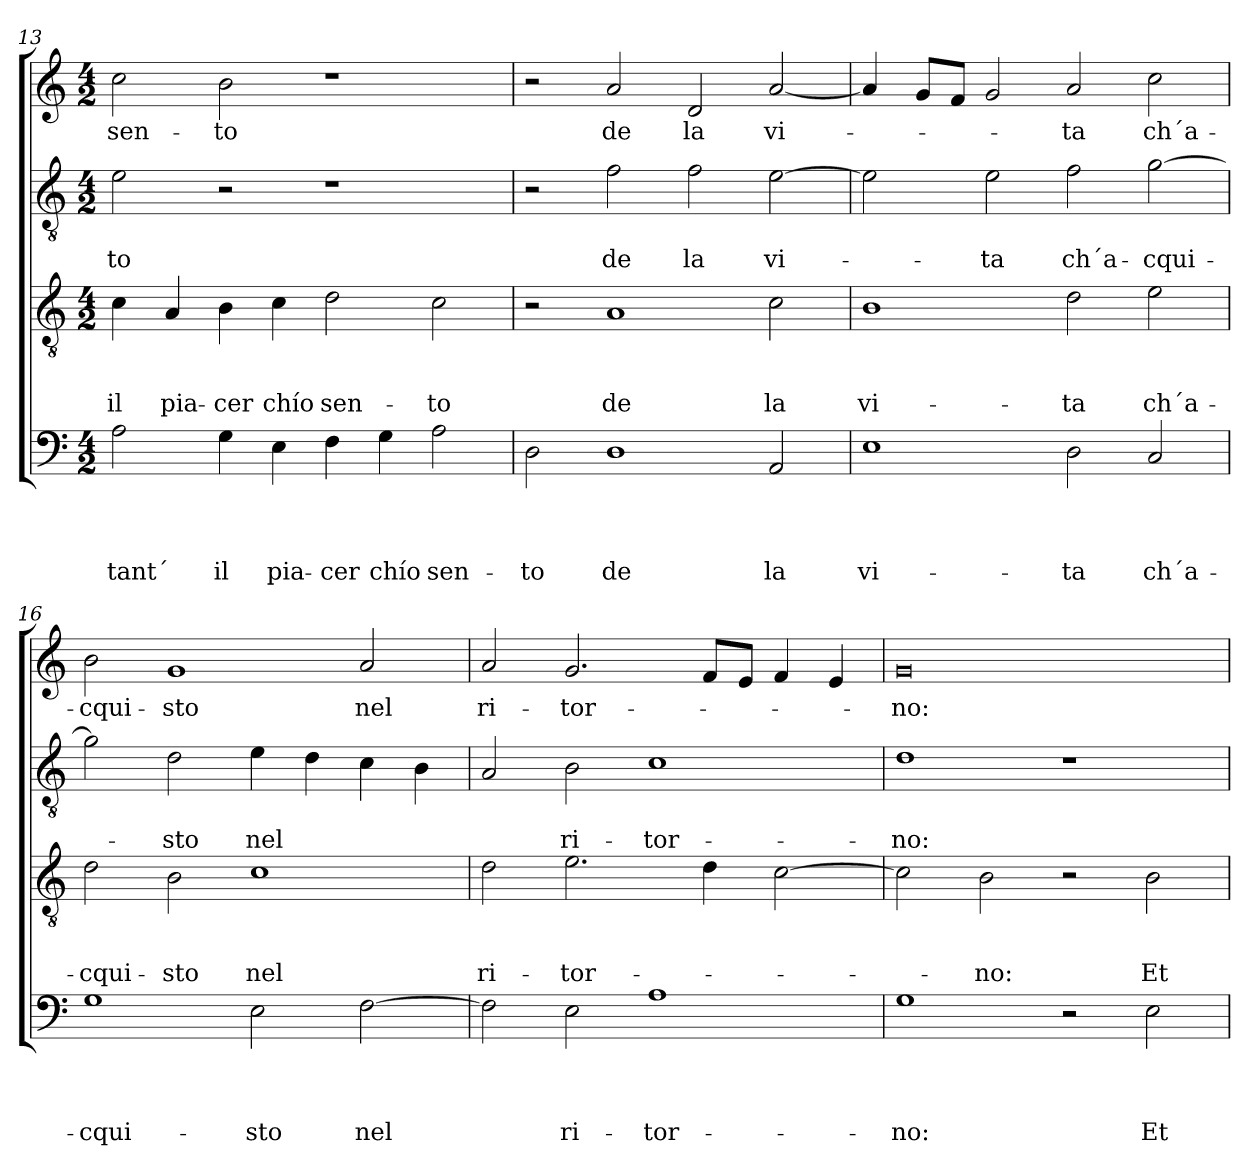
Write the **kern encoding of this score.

**kern	**text	**text	**text	**text	**kern	**text	**text	**text	**kern	**text	**text	**kern	**text
*part4	*part4	*part4	*part4	*part4	*part3	*part3	*part3	*part3	*part2	*part2	*part2	*part1	*part1
*staff4	*staff4	*staff4	*staff4	*staff4	*staff3	*staff3	*staff3	*staff3	*staff2	*staff2	*staff2	*staff1	*staff1
*clefF4	*	*	*	*	*clefGv2	*	*	*	*clefGv2	*	*	*clefG2	*
*k[]	*	*	*	*	*k[]	*	*	*	*k[]	*	*	*k[]	*
*C:	*	*	*	*	*C:	*	*	*	*C:	*	*	*C:	*
*M4/2	*	*	*	*	*M4/2	*	*	*	*M4/2	*	*	*M4/2	*
=13	=13	=13	=13	=13	=13	=13	=13	=13	=13	=13	=13	=13	=13
2A\	.	.	.	tant´	4c\	.	.	il	2e\	.	-to	2cc\	sen-
.	.	.	.	.	4A/	.	.	pia-	.	.	.	.	.
4G\	.	.	.	il	4B\	.	.	-cer	2r	.	.	2b\	-to
4E\	.	.	.	pia-	4c\	.	.	chío	.	.	.	.	.
4F\	.	.	.	-cer	2d\	.	.	sen-	1r	.	.	1r	.
4G\	.	.	.	chío	.	.	.	.	.	.	.	.	.
2A\	.	.	.	sen-	2c\	.	.	-to	.	.	.	.	.
=14	=14	=14	=14	=14	=14	=14	=14	=14	=14	=14	=14	=14	=14
2D\	.	.	.	-to	2r	.	.	.	2r	.	.	2r	.
1D	.	.	.	de	1A	.	.	de	2f\	.	de	2a/	de
.	.	.	.	.	.	.	.	.	2f\	.	la	2d/	la
2AA/	.	.	.	la	2c\	.	.	la	[2e\	.	vi-	[2a/	vi-
=15	=15	=15	=15	=15	=15	=15	=15	=15	=15	=15	=15	=15	=15
1E	.	.	.	vi-	1B	.	.	vi-	2e\]	.	.	4a/]	.
.	.	.	.	.	.	.	.	.	.	.	.	8g/L	.
.	.	.	.	.	.	.	.	.	.	.	.	8f/J	.
.	.	.	.	.	.	.	.	.	2e\	.	-ta	2g/	.
2D\	.	.	.	-ta	2d\	.	.	-ta	2f\	.	ch´a-	2a/	-ta
2C/	.	.	.	ch´a-	2e\	.	.	ch´a-	[2g\	.	-cqui-	2cc\	ch´a-
=16	=16	=16	=16	=16	=16	=16	=16	=16	=16	=16	=16	=16	=16
1G	.	.	.	-cqui-	2d\	.	.	-cqui-	2g\]	.	.	2b\	-cqui-
.	.	.	.	.	2B\	.	.	-sto	2d\	.	-sto	1g	-sto
2E\	.	.	.	-sto	1c	.	.	nel	4e\	.	nel	.	.
.	.	.	.	.	.	.	.	.	4d\	.	.	.	.
[2F\	.	.	.	nel	.	.	.	.	4c\	.	.	2a/	nel
.	.	.	.	.	.	.	.	.	4B\	.	.	.	.
!!LO:LB:g=z
=17	=17	=17	=17	=17	=17	=17	=17	=17	=17	=17	=17	=17	=17
2F\]	.	.	.	.	2d\	.	.	ri-	2A/	.	.	2a/	ri-
2E\	.	.	.	ri-	2.e\	.	.	-tor-	2B\	.	ri-	2.g/	-tor-
1A	.	.	.	-tor-	.	.	.	.	1c	.	-tor-	.	.
.	.	.	.	.	4d\	.	.	.	.	.	.	8f/L	.
.	.	.	.	.	.	.	.	.	.	.	.	8e/J	.
.	.	.	.	.	[2c\	.	.	.	.	.	.	4f/	.
.	.	.	.	.	.	.	.	.	.	.	.	4e/	.
=18	=18	=18	=18	=18	=18	=18	=18	=18	=18	=18	=18	=18	=18
1G	.	.	.	-no:	2c\]	.	.	.	1d	.	-no:	0g	-no:
.	.	.	.	.	2B\	.	.	-no:	.	.	.	.	.
2r	.	.	.	.	2r	.	.	.	1r	.	.	.	.
2E\	.	.	.	Et	2B\	.	.	Et	.	.	.	.	.
=	=	=	=	=	=	=	=	=	=	=	=	=	=
*-	*-	*-	*-	*-	*-	*-	*-	*-	*-	*-	*-	*-	*-
